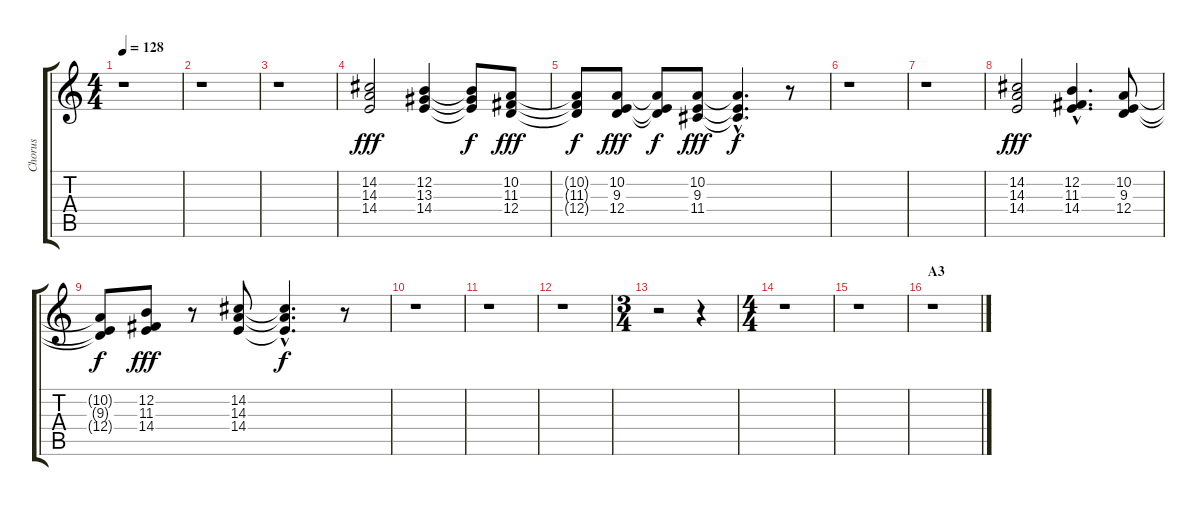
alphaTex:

\track ("Chorus" "Chorus") {instrument choiraahs}
\staff {score tabs}
\tuning (E4 B3 G3 D3 A2 E2) {hide}
\ts (4 4)
\tempo 128
\clef g2
\ks c
r.1{dy fff} |
r.1 |
r.1 |
(14.2 14.3 14.4).2 (12.2 13.3 14.4).4 (12.2{t} 13.3{t} 14.4{t}).8{dy f} (10.2 11.3 12.4).8{dy fff} |
(10.2{t} 11.3{t} 12.4{t}).8{dy f} (10.2 9.3 12.4).8{dy fff} (10.2{t} 9.3{t} 12.4{t}).8{dy f} (10.2 9.3 11.4).8{dy fff} (10.2{hac t} 9.3{hac t} 11.4{hac t}).4{d dy f} r.8 |
r.1 |
r.1 |
(14.2 14.3 14.4).2{dy fff} (12.2{hac} 11.3{hac} 14.4{hac}).4{d} (10.2 9.3 12.4).8 |
(10.2{t} 9.3{t} 12.4{t}).8{dy f} (12.2 11.3 14.4).8{dy fff} r.8 (14.2 14.3 14.4).8 (14.2{hac t} 14.3{hac t} 14.4{hac t}).4{d dy f} r.8 |
r.1 |
r.1 |
r.1 |
\ts (3 4)
r.2 r.4 |
\ts (4 4)
r.1 |
r.1 |
\section ("" "A3")
r.1
